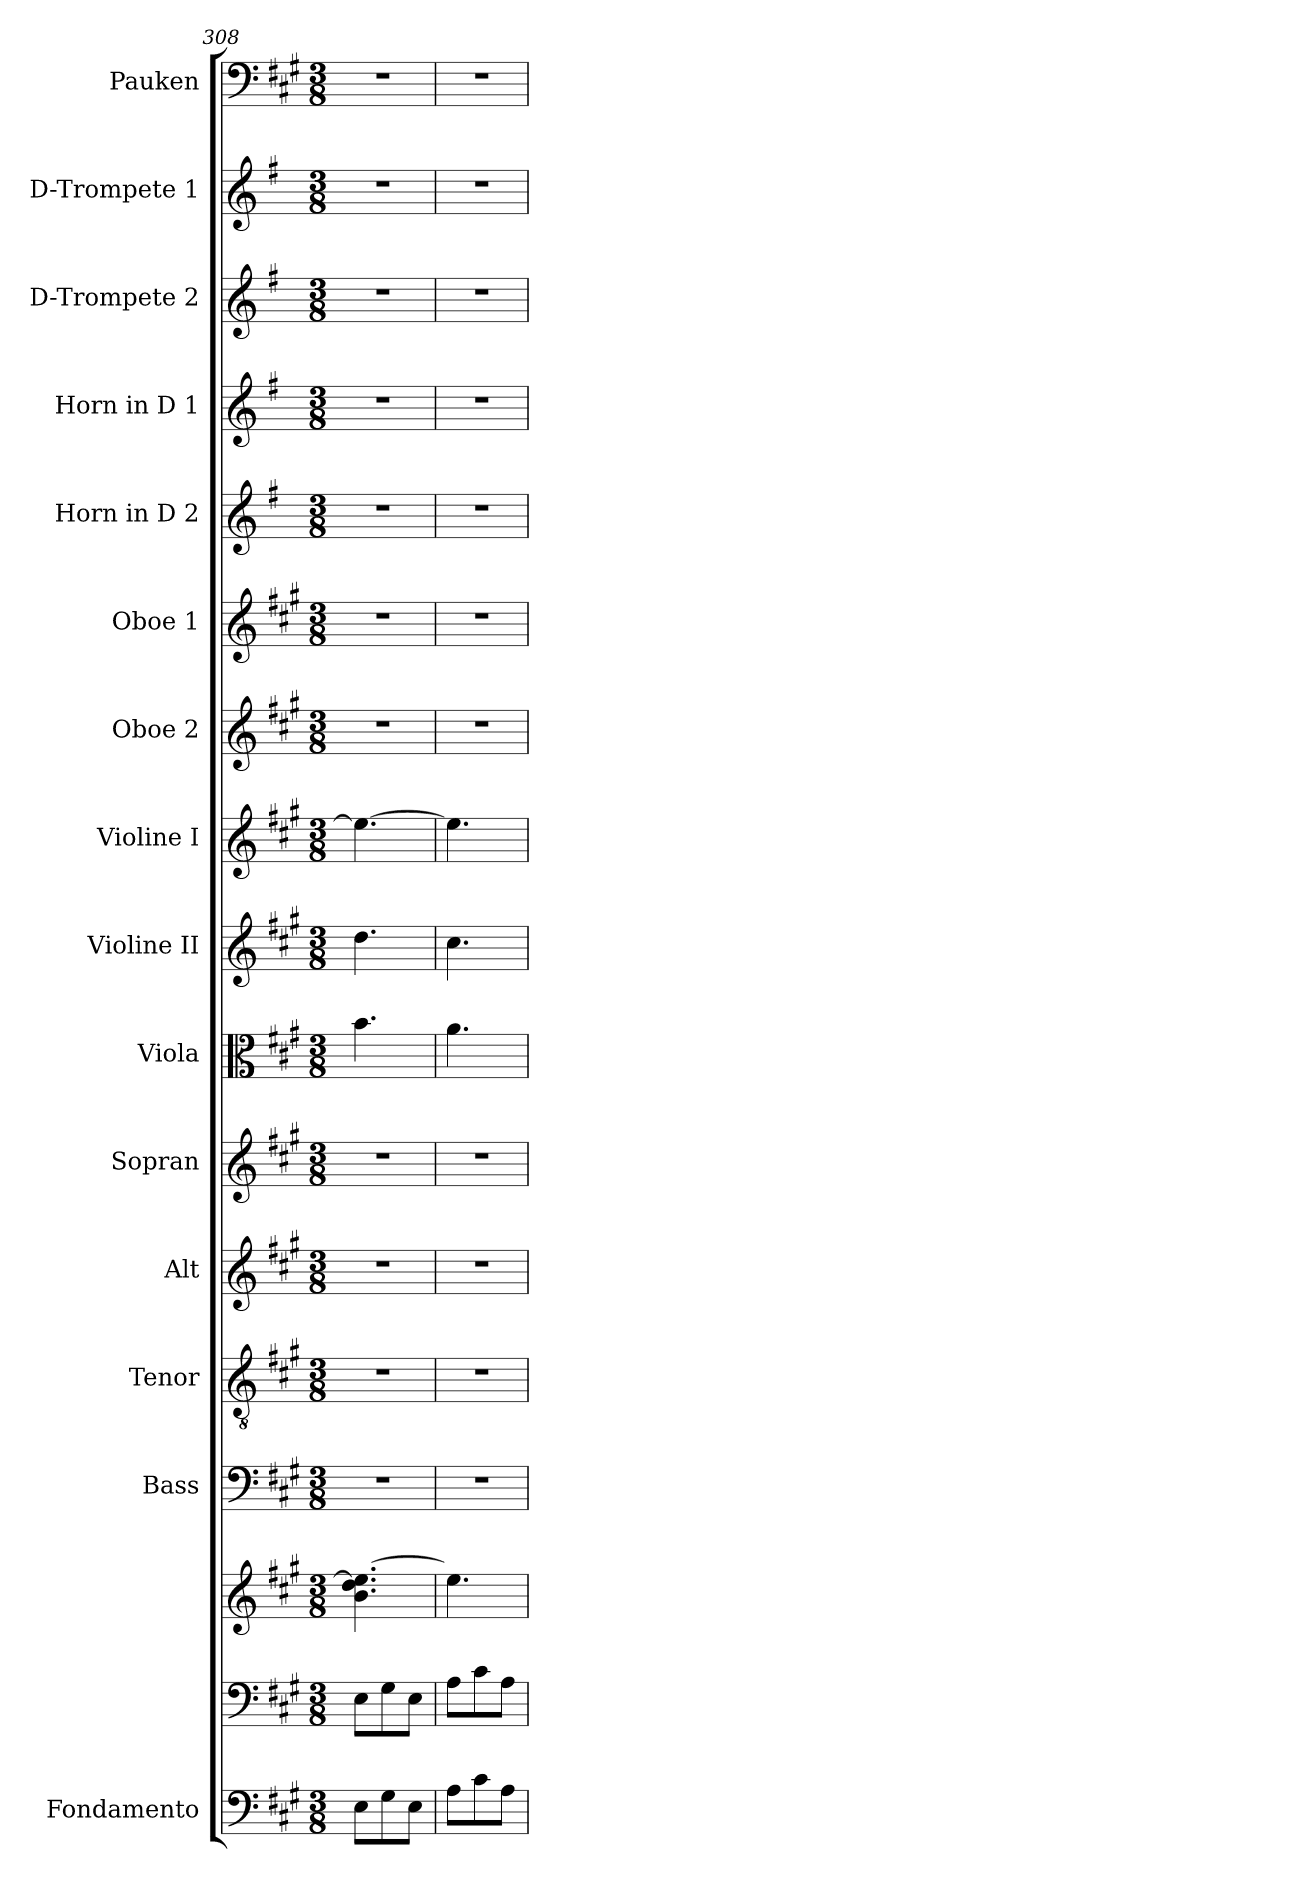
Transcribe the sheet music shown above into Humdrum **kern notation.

**kern	**kern	**kern	**kern	**kern	**kern	**kern	**kern	**kern	**kern	**kern	**kern	**kern	**kern	**kern	**kern	**kern
*part16	*part15	*part15	*part14	*part13	*part12	*part11	*part10	*part9	*part8	*part7	*part6	*part5	*part4	*part3	*part2	*part1
*staff17	*staff16	*staff15	*staff14	*staff13	*staff12	*staff11	*staff10	*staff9	*staff8	*staff7	*staff6	*staff5	*staff4	*staff3	*staff2	*staff1
*I"Fondamento	*	*	*I"Bass	*I"Tenor	*I"Alt	*I"Sopran	*I"Viola	*I"Violine II	*I"Violine I	*I"Oboe 2	*I"Oboe 1	*I"Horn in D 2	*I"Horn in D 1	*I"D-Trompete 2	*I"D-Trompete 1	*I"Pauken
*I'F.	*	*	*I'B.	*I'T.	*I'A.	*I'S.	*I'Vla.	*I'Vl. II	*I'Vl. I	*I'Ob. 2	*I'Ob. 1	*	*	*I'D Trp. 2	*I'D Trp. 1	*I'Pk.
*clefF4	*clefF4	*clefG2	*clefF4	*clefGv2	*clefG2	*clefG2	*clefC3	*clefG2	*clefG2	*clefG2	*clefG2	*clefG2	*clefG2	*clefG2	*clefG2	*clefF4
*ITrd7c12	*	*	*	*	*	*	*	*	*	*	*	*ITrd6c10	*ITrd6c10	*ITrd-1c-2	*ITrd-1c-2	*
*k[f#c#g#]	*k[f#c#g#]	*k[f#c#g#]	*k[f#c#g#]	*k[f#c#g#]	*k[f#c#g#]	*k[f#c#g#]	*k[f#c#g#]	*k[f#c#g#]	*k[f#c#g#]	*k[f#c#g#]	*k[f#c#g#]	*k[f#c#g#]	*k[f#c#g#]	*k[f#c#g#]	*k[f#c#g#]	*k[f#c#g#]
*A:	*A:	*A:	*A:	*A:	*A:	*A:	*A:	*A:	*A:	*A:	*A:	*A:	*A:	*A:	*A:	*A:
*M3/8	*M3/8	*M3/8	*M3/8	*M3/8	*M3/8	*M3/8	*M3/8	*M3/8	*M3/8	*M3/8	*M3/8	*M3/8	*M3/8	*M3/8	*M3/8	*M3/8
=308	=308	=308	=308	=308	=308	=308	=308	=308	=308	=308	=308	=308	=308	=308	=308	=308
8EE\L	8E\L	4.b\ 4.dd\ 4.ee\_	4.r	4.r	4.r	4.r	4.b\	4.dd\	4.ee\_	4.r	4.r	4.r	4.r	4.r	4.r	4.r
8GG#\	8G#\	.	.	.	.	.	.	.	.	.	.	.	.	.	.	.
8EE\J	8E\J	.	.	.	.	.	.	.	.	.	.	.	.	.	.	.
=309	=309	=309	=309	=309	=309	=309	=309	=309	=309	=309	=309	=309	=309	=309	=309	=309
8AA\L	8A\L	4.ee\]	4.r	4.r	4.r	4.r	4.a\	4.cc#\	4.ee\]	4.r	4.r	4.r	4.r	4.r	4.r	4.r
8C#\	8c#\	.	.	.	.	.	.	.	.	.	.	.	.	.	.	.
8AA\J	8A\J	.	.	.	.	.	.	.	.	.	.	.	.	.	.	.
=	=	=	=	=	=	=	=	=	=	=	=	=	=	=	=	=
*-	*-	*-	*-	*-	*-	*-	*-	*-	*-	*-	*-	*-	*-	*-	*-	*-
